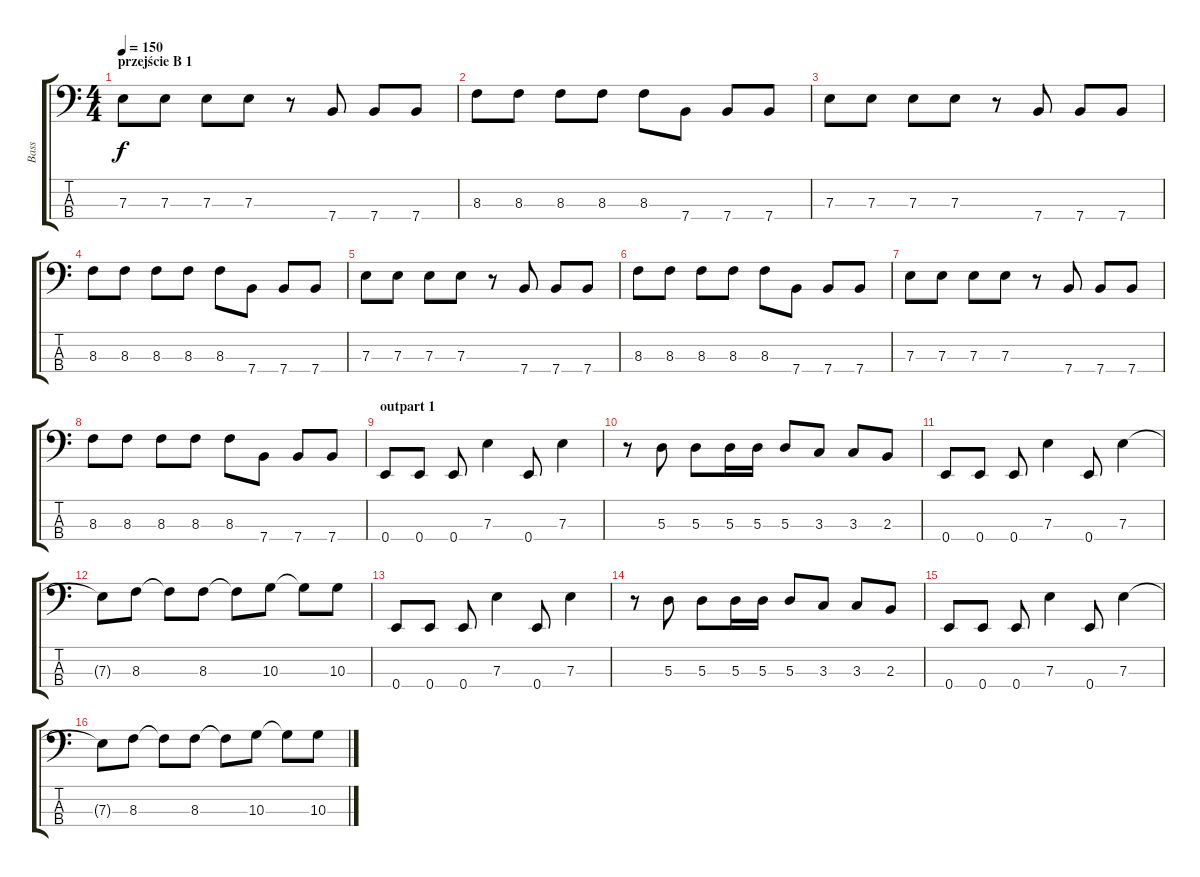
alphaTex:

\track ("Bass" "Bass") {instrument slapbass1}
\staff {score tabs}
\tuning (G2 D2 A1 E1) {hide}
\ts (4 4)
\section ("" "przejście B 1")
\tempo 150
\clef f4
\ks c
7.3.8{dy f} 7.3.8 7.3.8 7.3.8 r.8 7.4.8 7.4.8 7.4.8 |
8.3.8 8.3.8 8.3.8 8.3.8 8.3.8 7.4.8 7.4.8 7.4.8 |
7.3.8 7.3.8 7.3.8 7.3.8 r.8 7.4.8 7.4.8 7.4.8 |
8.3.8 8.3.8 8.3.8 8.3.8 8.3.8 7.4.8 7.4.8 7.4.8 |
7.3.8 7.3.8 7.3.8 7.3.8 r.8 7.4.8 7.4.8 7.4.8 |
8.3.8 8.3.8 8.3.8 8.3.8 8.3.8 7.4.8 7.4.8 7.4.8 |
7.3.8 7.3.8 7.3.8 7.3.8 r.8 7.4.8 7.4.8 7.4.8 |
8.3.8 8.3.8 8.3.8 8.3.8 8.3.8 7.4.8 7.4.8 7.4.8 |
\section ("" "outpart 1")
0.4.8 0.4.8 0.4.8 7.3.4 0.4.8 7.3.4 |
r.8 5.3.8 5.3.8 5.3.16 5.3.16 5.3.8 3.3.8 3.3.8 2.3.8 |
0.4.8 0.4.8 0.4.8 7.3.4 0.4.8 7.3.4 |
7.3{t}.8 8.3.8 8.3{t}.8 8.3.8 8.3{t}.8 10.3.8 10.3{t}.8 10.3.8 |
0.4.8 0.4.8 0.4.8 7.3.4 0.4.8 7.3.4 |
r.8 5.3.8 5.3.8 5.3.16 5.3.16 5.3.8 3.3.8 3.3.8 2.3.8 |
0.4.8 0.4.8 0.4.8 7.3.4 0.4.8 7.3.4 |
7.3{t}.8 8.3.8 8.3{t}.8 8.3.8 8.3{t}.8 10.3.8 10.3{t}.8 10.3.8
